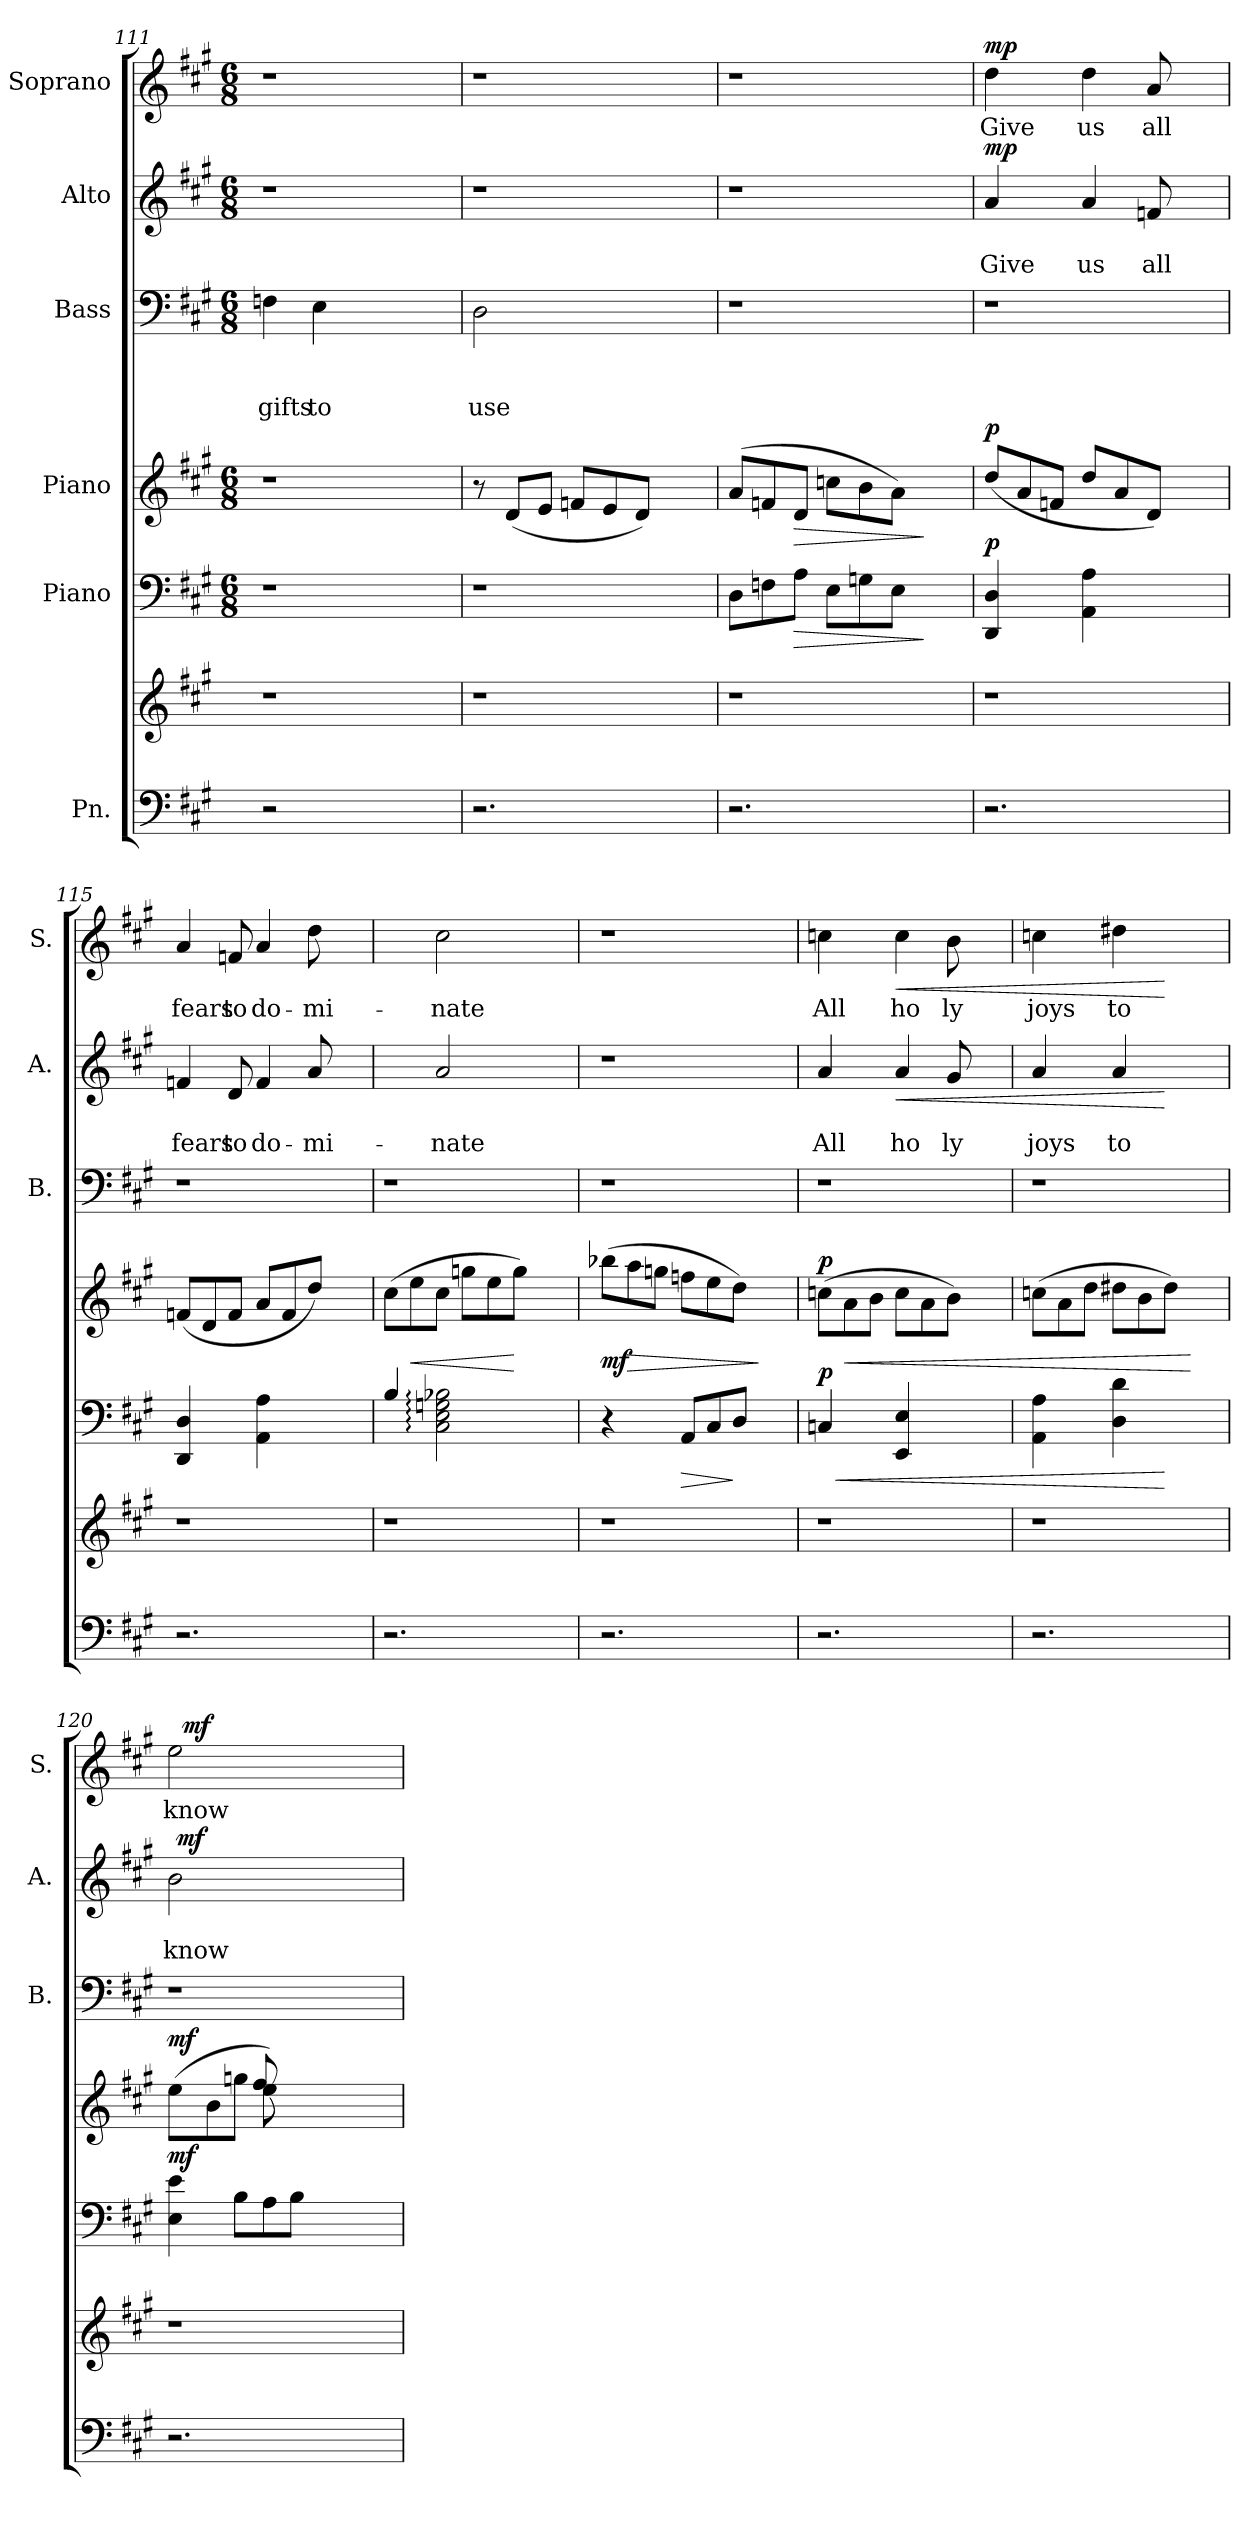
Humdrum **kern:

**kern	**kern	**kern	**dynam	**kern	**dynam	**kern	**text	**text	**text	**kern	**text	**text	**dynam	**kern	**text	**dynam
*part6	*part6	*part5	*part5	*part4	*part4	*part3	*part3	*part3	*part3	*part2	*part2	*part2	*part2	*part1	*part1	*part1
*staff7	*staff6	*staff5	*staff5	*staff4	*staff4	*staff3	*staff3	*staff3	*staff3	*staff2	*staff2	*staff2	*staff2	*staff1	*staff1	*staff1
*I"Pn.	*	*I"Piano	*	*I"Piano	*	*I"Bass	*	*	*	*I"Alto	*	*	*	*I"Soprano	*	*
*	*	*	*	*	*	*I'B.	*	*	*	*I'A.	*	*	*	*I'S.	*	*
*clefF4	*clefG2	*clefF4	*	*clefG2	*	*clefF4	*	*	*	*clefG2	*	*	*	*clefG2	*	*
*k[f#c#g#]	*k[f#c#g#]	*k[f#c#g#]	*	*k[f#c#g#]	*	*k[f#c#g#]	*	*	*	*k[f#c#g#]	*	*	*	*k[f#c#g#]	*	*
*A:	*A:	*A:	*	*A:	*	*A:	*	*	*	*A:	*	*	*	*A:	*	*
*	*	*M6/8	*	*M6/8	*	*M6/8	*	*	*	*M6/8	*	*	*	*M6/8	*	*
=111	=111	=111	=111	=111	=111	=111	=111	=111	=111	=111	=111	=111	=111	=111	=111	=111
!	!	!LO:N:vis=1	!	!LO:N:vis=1	!	!	!	!	!LO:LY:b	!LO:N:vis=1	!	!	!	!LO:N:vis=1	!	!
2r	1r	2.r	.	2.r	.	4Fn\	.	.	gifts	2.r	.	.	.	2.r	.	.
!	!	!	!	!	!	!	!	!	!LO:LY:b	!	!	!	!	!	!	!
.	.	.	.	.	.	4E\	.	.	to	.	.	.	.	.	.	.
2ryy	.	.	.	.	.	2ryy	.	.	.	.	.	.	.	.	.	.
.	.	4ryy	.	4ryy	.	.	.	.	.	4ryy	.	.	.	4ryy	.	.
=112	=112	=112	=112	=112	=112	=112	=112	=112	=112	=112	=112	=112	=112	=112	=112	=112
!	!	!LO:N:vis=1	!	!	!	!	!	!	!LO:LY:b	!LO:N:vis=1	!	!	!	!LO:N:vis=1	!	!
2.r	1r	2.r	.	8r	.	2D\	.	.	use	2.r	.	.	.	2.r	.	.
.	.	.	.	(<8d/L	.	.	.	.	.	.	.	.	.	.	.	.
.	.	.	.	8e/J	.	.	.	.	.	.	.	.	.	.	.	.
.	.	.	.	8fn/L	.	.	.	.	.	.	.	.	.	.	.	.
.	.	.	.	8e/	.	2ryy	.	.	.	.	.	.	.	.	.	.
.	.	.	.	8d/J)	.	.	.	.	.	.	.	.	.	.	.	.
4ryy	.	4ryy	.	4ryy	.	.	.	.	.	4ryy	.	.	.	4ryy	.	.
!!LO:LB:g=z
=113	=113	=113	=113	=113	=113	=113	=113	=113	=113	=113	=113	=113	=113	=113	=113	=113
!	!	!	!	!	!	!LO:N:vis=1	!	!	!	!LO:N:vis=1	!	!	!	!LO:N:vis=1	!	!
2.r	1r	8D\L	.	(>8a/L	.	2.r	.	.	.	2.r	.	.	.	2.r	.	.
.	.	8Fn\	.	8fn/	.	.	.	.	.	.	.	.	.	.	.	.
!	!	!	!LO:HP:b	!	!LO:HP:b	!	!	!	!	!	!	!	!	!	!	!
.	.	8A\J	>	8d/J	>	.	.	.	.	.	.	.	.	.	.	.
.	.	8E\L	.	8ccn\L	.	.	.	.	.	.	.	.	.	.	.	.
.	.	8Gn\	.	8b\	.	.	.	.	.	.	.	.	.	.	.	.
.	.	8E\J	.	8a\J)	.	.	.	.	.	.	.	.	.	.	.	.
4ryy	.	4ryy	]	4ryy	]	4ryy	.	.	.	4ryy	.	.	.	4ryy	.	.
=114	=114	=114	=114	=114	=114	=114	=114	=114	=114	=114	=114	=114	=114	=114	=114	=114
!	!	!	!LO:DY:a	!	!LO:DY:a	!LO:N:vis=1	!	!	!	!	!	!LO:LY:b	!LO:DY:a	!	!LO:LY:b	!LO:DY:a
2.r	1r	4DD/ 4D/	p	(>8dd/L	p	2.r	.	.	.	4a/	.	Give	mp	4dd\	Give	mp
.	.	.	.	8a/	.	.	.	.	.	.	.	.	.	.	.	.
.	.	8ryy	.	8fn/J	.	.	.	.	.	8ryy	.	.	.	8ryy	.	.
!	!	!	!	!	!	!	!	!	!	!	!	!LO:LY:b	!	!	!LO:LY:b	!
.	.	4AA\ 4A\	.	8dd/L	.	.	.	.	.	4a/	.	us	.	4dd\	us	.
.	.	.	.	8a/	.	.	.	.	.	.	.	.	.	.	.	.
!	!	!	!	!	!	!	!	!	!	!	!	!LO:LY:b	!	!	!LO:LY:b	!
.	.	4.ryy	.	8d/J)	.	.	.	.	.	8fn/	.	all	.	8a/	all	.
4ryy	.	.	.	4ryy	.	4ryy	.	.	.	4ryy	.	.	.	4ryy	.	.
=115	=115	=115	=115	=115	=115	=115	=115	=115	=115	=115	=115	=115	=115	=115	=115	=115
!	!	!	!	!	!	!LO:N:vis=1	!	!	!	!	!	!LO:LY:b	!	!	!LO:LY:b	!
2.r	1r	4DD/ 4D/	.	(>8fn/L	.	2.r	.	.	.	4fn/	.	fears	.	4a/	fears	.
.	.	.	.	8d/	.	.	.	.	.	.	.	.	.	.	.	.
!	!	!	!	!	!	!	!	!	!	!	!	!LO:LY:b	!	!	!LO:LY:b	!
.	.	8ryy	.	8f/J	.	.	.	.	.	8d/	.	to	.	8fn/	to	.
!	!	!	!	!	!	!	!	!	!	!	!	!LO:LY:b	!	!	!LO:LY:b	!
.	.	4AA\ 4A\	.	8a/L	.	.	.	.	.	4f/	.	do-	.	4a/	do-	.
.	.	.	.	8f/	.	.	.	.	.	.	.	.	.	.	.	.
!	!	!	!	!	!	!	!	!	!	!	!	!LO:LY:b	!	!	!LO:LY:b	!
.	.	4.ryy	.	8dd/J)	.	.	.	.	.	8a/	.	-mi-	.	8dd\	-mi-	.
4ryy	.	.	.	4ryy	.	4ryy	.	.	.	4ryy	.	.	.	4ryy	.	.
=116	=116	=116	=116	=116	=116	=116	=116	=116	=116	=116	=116	=116	=116	=116	=116	=116
!	!	!LO:N:head=solid	!	!	!	!LO:N:vis=1	!	!	!	!	!	!	!	!	!	!
2.r	1r	4B/	.	(>8cc#\L	.	2.r	.	.	.	4ryy	.	.	.	4ryy	.	.
!	!	!	!	!	!LO:HP:b	!	!	!	!	!	!	!	!	!	!	!
.	.	.	.	8ee\	<	.	.	.	.	.	.	.	.	.	.	.
!	!	!	!	!	!	!	!	!	!	!	!	!LO:LY:b	!	!	!LO:LY:b	!
.	.	2C#\: 2E\: 2Gn\: 2B-X\:	.	8cc#\J	.	.	.	.	.	2a/	.	-nate	.	2cc#\	-nate	.
.	.	.	.	8ggn\L	.	.	.	.	.	.	.	.	.	.	.	.
.	.	.	.	8ee\	.	.	.	.	.	.	.	.	.	.	.	.
.	.	.	.	8gg\J)	[	.	.	.	.	.	.	.	.	.	.	.
4ryy	.	4ryy	.	4ryy	.	4ryy	.	.	.	4ryy	.	.	.	4ryy	.	.
=117	=117	=117	=117	=117	=117	=117	=117	=117	=117	=117	=117	=117	=117	=117	=117	=117
!	!	!	!	!	!LO:DY:b	!LO:N:vis=1	!	!	!	!LO:N:vis=1	!	!	!	!LO:N:vis=1	!	!
2.r	1r	4r	.	(>8bb-X\L	mf	2.r	.	.	.	2.r	.	.	.	2.r	.	.
!	!	!	!	!	!LO:HP:b	!	!	!	!	!	!	!	!	!	!	!
.	.	.	.	8aa\	>	.	.	.	.	.	.	.	.	.	.	.
.	.	8ryy	.	8ggn\J	.	.	.	.	.	.	.	.	.	.	.	.
!	!	!	!LO:HP:b	!	!	!	!	!	!	!	!	!	!	!	!	!
.	.	8AA/L	>	8ffn\L	.	.	.	.	.	.	.	.	.	.	.	.
.	.	8C#/	.	8ee\	.	.	.	.	.	.	.	.	.	.	.	.
.	.	8D/J	]	8dd\J)	.	.	.	.	.	.	.	.	.	.	.	.
4ryy	.	4ryy	.	4ryy	]	4ryy	.	.	.	4ryy	.	.	.	4ryy	.	.
!!LO:PB:g=z
=118	=118	=118	=118	=118	=118	=118	=118	=118	=118	=118	=118	=118	=118	=118	=118	=118
!	!	!	!LO:HP:b	!	!	!LO:N:vis=1	!	!	!	!	!	!LO:LY:b	!	!	!LO:LY:b	!
!	!	!	!LO:DY:n=1:a	!	!LO:DY:a	!	!	!	!	!	!	!	!	!	!	!
2.r	1r	4Cn/	< p	(>8ccn\L	p	2.r	.	.	.	4a/	.	All	.	4ccn\	All	.
!	!	!	!	!	!LO:HP:b	!	!	!	!	!	!	!	!	!	!	!
.	.	.	.	8a\	<	.	.	.	.	.	.	.	.	.	.	.
.	.	8ryy	.	8b\J	.	.	.	.	.	8ryy	.	.	.	8ryy	.	.
!	!	!	!	!	!	!	!	!	!	!	!	!LO:LY:b	!LO:HP:b	!	!LO:LY:b	!LO:HP:b
.	.	4EE/ 4E/	.	8cc\L	.	.	.	.	.	4a/	.	ho	<	4cc\	ho	<
.	.	.	.	8a\	.	.	.	.	.	.	.	.	.	.	.	.
!	!	!	!	!	!	!	!	!	!	!	!	!LO:LY:b	!	!	!LO:LY:b	!
.	.	4.ryy	.	8b\J)	.	.	.	.	.	8g#/	.	ly	.	8b\	ly	.
4ryy	.	.	.	4ryy	.	4ryy	.	.	.	4ryy	.	.	.	4ryy	.	.
=119	=119	=119	=119	=119	=119	=119	=119	=119	=119	=119	=119	=119	=119	=119	=119	=119
!	!	!	!	!	!	!LO:N:vis=1	!	!	!	!	!	!LO:LY:b	!	!	!LO:LY:b	!
2.r	1r	4AA\ 4A\	.	(>8ccn\L	.	2.r	.	.	.	4a/	.	joys	.	4ccn\	joys	.
.	.	.	.	8a\	.	.	.	.	.	.	.	.	.	.	.	.
.	.	8ryy	.	8dd\J	.	.	.	.	.	8ryy	.	.	.	8ryy	.	.
!	!	!	!	!	!	!	!	!	!	!	!	!LO:LY:b	!	!	!LO:LY:b	!
.	.	4D\ 4d\	.	8dd#X\L	.	.	.	.	.	4a/	.	to	.	4dd#X\	to	.
.	.	.	.	8b\	.	.	.	.	.	.	.	.	.	.	.	.
.	.	4.ryy	[	8dd#\J)	.	.	.	.	.	4.ryy	.	.	[	4.ryy	.	[
4ryy	.	.	.	4ryy	[	4ryy	.	.	.	.	.	.	.	.	.	.
=120	=120	=120	=120	=120	=120	=120	=120	=120	=120	=120	=120	=120	=120	=120	=120	=120
*	*	*	*	*^	*	*	*	*	*	*	*	*	*	*	*	*
*	*	*	*	*	*^	*	*	*	*	*	*	*	*	*	*	*	*
!	!	!	!LO:DY:a	!	!	!	!LO:DY:a	!LO:N:vis=1	!	!	!	!	!	!LO:LY:b	!	!	!LO:LY:b	!
*	*	*	*	*	*	*	*	*	*	*	*	*^	*	*	*	*^	*	*
2.r	1r	4E\ 4e\	mf	(>8ee\L	4.ryy	4.ryy	mf	2.r	.	.	.	2b\	48ryy	.	know	.	2ee\	32ryy	know	.
!	!	!	!	!	!	!	!	!	!	!	!	!	!	!	!	!LO:DY:a	!	!	!	!
.	.	.	.	.	.	.	.	.	.	.	.	.	3%2ryy	.	.	mf	.	.	.	.
!	!	!	!	!	!	!	!	!	!	!	!	!	!	!	!	!	!	!	!	!LO:DY:a
.	.	.	.	.	.	.	.	.	.	.	.	.	.	.	.	.	.	2ryy	.	mf
.	.	.	.	8b\	.	.	.	.	.	.	.	.	.	.	.	.	.	.	.	.
.	.	8B\L	.	8ggn\J	.	.	.	.	.	.	.	.	.	.	.	.	.	.	.	.
.	.	8A\	.	8ee\	8ff#/	8ee\)	.	.	.	.	.	.	.	.	.	.	.	.	.	.
.	.	8B\J	.	2ryy	2ryy	2ryy	.	.	.	.	.	2ryy	.	.	.	.	2ryy	.	.	.
.	.	.	.	.	.	.	.	.	.	.	.	.	.	.	.	.	.	4...ryy	.	.
.	.	4.ryy	.	.	.	.	.	.	.	.	.	.	.	.	.	.	.	.	.	.
.	.	.	.	.	.	.	.	.	.	.	.	.	6...ryy	.	.	.	.	.	.	.
4ryy	.	.	.	.	.	.	.	4ryy	.	.	.	.	.	.	.	.	.	.	.	.
*	*	*	*	*	*	*	*	*	*	*	*	*v	*v	*	*	*	*	*	*	*
*	*	*	*	*v	*v	*v	*	*	*	*	*	*	*	*	*	*v	*v	*	*
=	=	=	=	=	=	=	=	=	=	=	=	=	=	=	=	=
*-	*-	*-	*-	*-	*-	*-	*-	*-	*-	*-	*-	*-	*-	*-	*-	*-
